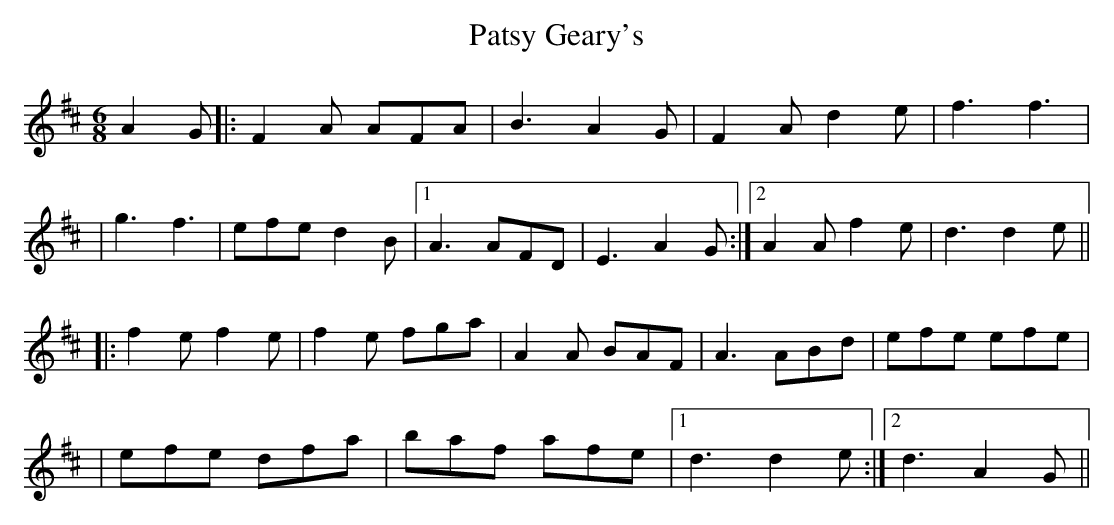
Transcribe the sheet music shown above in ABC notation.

X:1
T: Patsy Geary's
M: 6/8
L: 1/8
K: Dmaj
A2G|:F2 A AFA|B3 A2 G|F2 A d2 e|f3 f3|
|g3 f3|efe d2 B|1A3 AFD|E3 A2G:|2 A2A f2e|d3 d2 e||
|:f2 e f2 e|f2 e fga|A2A BAF|A3 ABd|efe efe|
|efe dfa|baf afe|1 d3 d2e:|2 d3  A2G||
